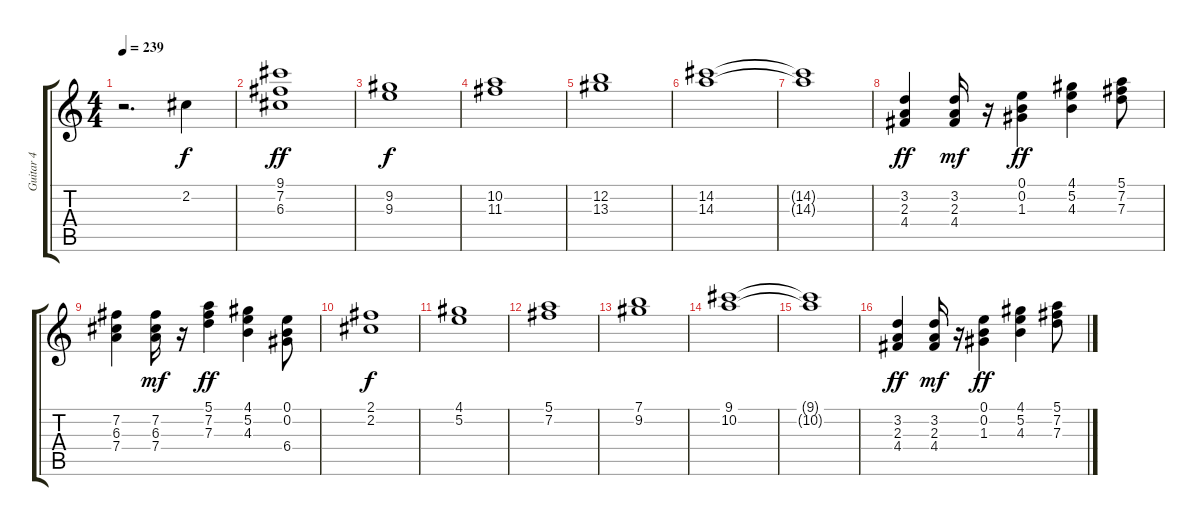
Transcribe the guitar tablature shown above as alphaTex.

\track ("Guitar 4" "Guitar 4") {instrument distortionguitar}
\staff {score tabs}
\tuning (E4 B3 G3 D3 A2 E2) {hide}
\ts (4 4)
\tempo 239
\clef g2
\ks c
r.2{d dy f} 2.2.4 |
(9.1 7.2 6.3).1{dy ff} |
(9.2 9.3).1{dy f} |
(10.2 11.3).1 |
(12.2 13.3).1 |
(14.2 14.3).1 |
(14.2{t} 14.3{t}).1 |
(3.2 2.3 4.4).4{dy ff} (3.2 2.3 4.4).16{dy mf} r.16 (0.1 0.2 1.3).4{dy ff} (4.1 5.2 4.3).4 (5.1 7.2 7.3).8 |
(7.2 6.3 7.4).4 (7.2 6.3 7.4).16{dy mf} r.16 (5.1 7.2 7.3).4{dy ff} (4.1 5.2 4.3).4 (0.1 0.2 6.4).8 |
(2.1 2.2).1{dy f} |
(4.1 5.2).1 |
(5.1 7.2).1 |
(7.1 9.2).1 |
(9.1 10.2).1 |
(9.1{t} 10.2{t}).1 |
(3.2 2.3 4.4).4{dy ff} (3.2 2.3 4.4).16{dy mf} r.16 (0.1 0.2 1.3).4{dy ff} (4.1 5.2 4.3).4 (5.1 7.2 7.3).8
